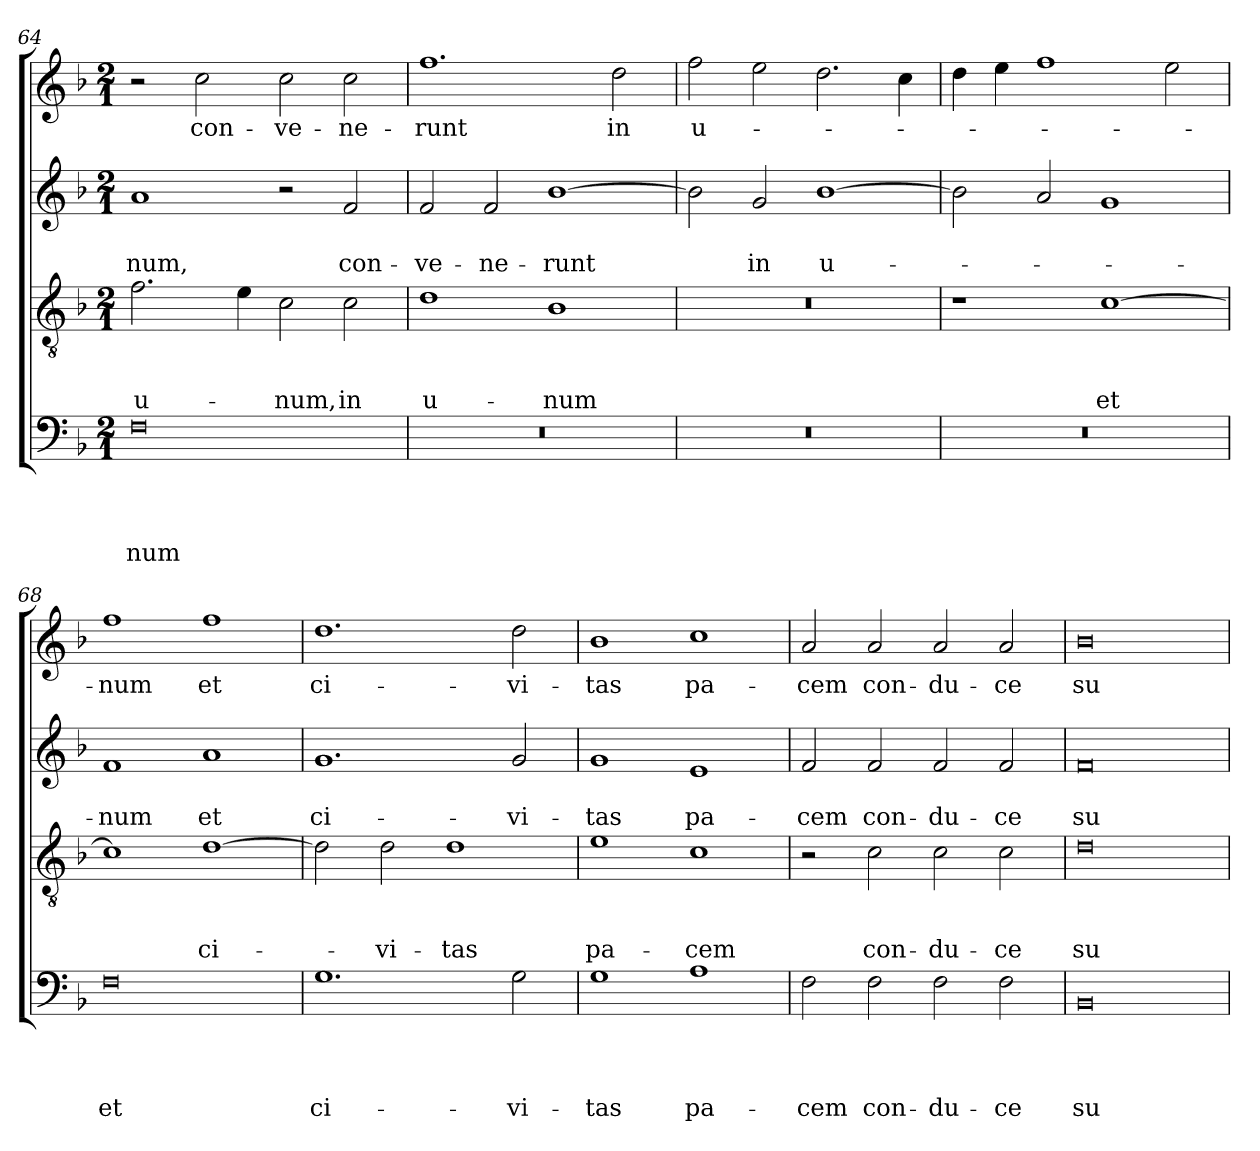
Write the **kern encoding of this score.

**kern	**text	**text	**text	**text	**kern	**text	**text	**text	**kern	**text	**text	**kern	**text
*part4	*part4	*part4	*part4	*part4	*part3	*part3	*part3	*part3	*part2	*part2	*part2	*part1	*part1
*staff4	*staff4	*staff4	*staff4	*staff4	*staff3	*staff3	*staff3	*staff3	*staff2	*staff2	*staff2	*staff1	*staff1
*clefF4	*	*	*	*	*clefGv2	*	*	*	*clefG2	*	*	*clefG2	*
*k[b-]	*	*	*	*	*k[b-]	*	*	*	*k[b-]	*	*	*k[b-]	*
*F:	*	*	*	*	*F:	*	*	*	*F:	*	*	*F:	*
*M2/1	*	*	*	*	*M2/1	*	*	*	*M2/1	*	*	*M2/1	*
=64	=64	=64	=64	=64	=64	=64	=64	=64	=64	=64	=64	=64	=64
0F	.	.	.	-num	2.f\	.	.	u-	1a	.	-num,	2r	.
.	.	.	.	.	.	.	.	.	.	.	.	2cc\	con-
.	.	.	.	.	4e\	.	.	.	.	.	.	.	.
.	.	.	.	.	2c\	.	.	-num,	2r	.	.	2cc\	-ve-
.	.	.	.	.	2c\	.	.	in	2f/	.	con-	2cc\	-ne-
=65	=65	=65	=65	=65	=65	=65	=65	=65	=65	=65	=65	=65	=65
0r	.	.	.	.	1d	.	.	u-	2f/	.	-ve-	1.ff	-runt
.	.	.	.	.	.	.	.	.	2f/	.	-ne-	.	.
.	.	.	.	.	1B-	.	.	-num	[1b-	.	-runt	.	.
.	.	.	.	.	.	.	.	.	.	.	.	2dd\	in
=66	=66	=66	=66	=66	=66	=66	=66	=66	=66	=66	=66	=66	=66
0r	.	.	.	.	0r	.	.	.	2b-\]	.	.	2ff\	u-
.	.	.	.	.	.	.	.	.	2g/	.	in	2ee\	.
.	.	.	.	.	.	.	.	.	[1b-	.	u-	2.dd\	.
.	.	.	.	.	.	.	.	.	.	.	.	4cc\	.
!!LO:LB:g=z
=67	=67	=67	=67	=67	=67	=67	=67	=67	=67	=67	=67	=67	=67
0r	.	.	.	.	1r	.	.	.	2b-\]	.	.	4dd\	.
.	.	.	.	.	.	.	.	.	.	.	.	4ee\	.
.	.	.	.	.	.	.	.	.	2a/	.	.	1ff	.
.	.	.	.	.	[1c	.	.	et	1g	.	.	.	.
.	.	.	.	.	.	.	.	.	.	.	.	2ee\	.
=68	=68	=68	=68	=68	=68	=68	=68	=68	=68	=68	=68	=68	=68
0F	.	.	.	et	1c]	.	.	.	1f	.	-num	1ff	-num
.	.	.	.	.	[1d	.	.	ci-	1a	.	et	1ff	et
=69	=69	=69	=69	=69	=69	=69	=69	=69	=69	=69	=69	=69	=69
1.G	.	.	.	ci-	2d\]	.	.	.	1.g	.	ci-	1.dd	ci-
.	.	.	.	.	2d\	.	.	-vi-	.	.	.	.	.
.	.	.	.	.	1d	.	.	-tas	.	.	.	.	.
2G\	.	.	.	-vi-	.	.	.	.	2g/	.	-vi-	2dd\	-vi-
=70	=70	=70	=70	=70	=70	=70	=70	=70	=70	=70	=70	=70	=70
1G	.	.	.	-tas	1e	.	.	pa-	1g	.	-tas	1b-	-tas
1A	.	.	.	pa-	1c	.	.	-cem	1e	.	pa-	1cc	pa-
=71	=71	=71	=71	=71	=71	=71	=71	=71	=71	=71	=71	=71	=71
2F\	.	.	.	-cem	2r	.	.	.	2f/	.	-cem	2a/	-cem
2F\	.	.	.	con-	2c\	.	.	con-	2f/	.	con-	2a/	con-
2F\	.	.	.	-du-	2c\	.	.	-du-	2f/	.	-du-	2a/	-du-
2F\	.	.	.	-ce	2c\	.	.	-ce	2f/	.	-ce	2a/	-ce
=72	=72	=72	=72	=72	=72	=72	=72	=72	=72	=72	=72	=72	=72
0BB-	.	.	.	su-	0d	.	.	su-	0f	.	su-	0b-	su-
=	=	=	=	=	=	=	=	=	=	=	=	=	=
*-	*-	*-	*-	*-	*-	*-	*-	*-	*-	*-	*-	*-	*-
